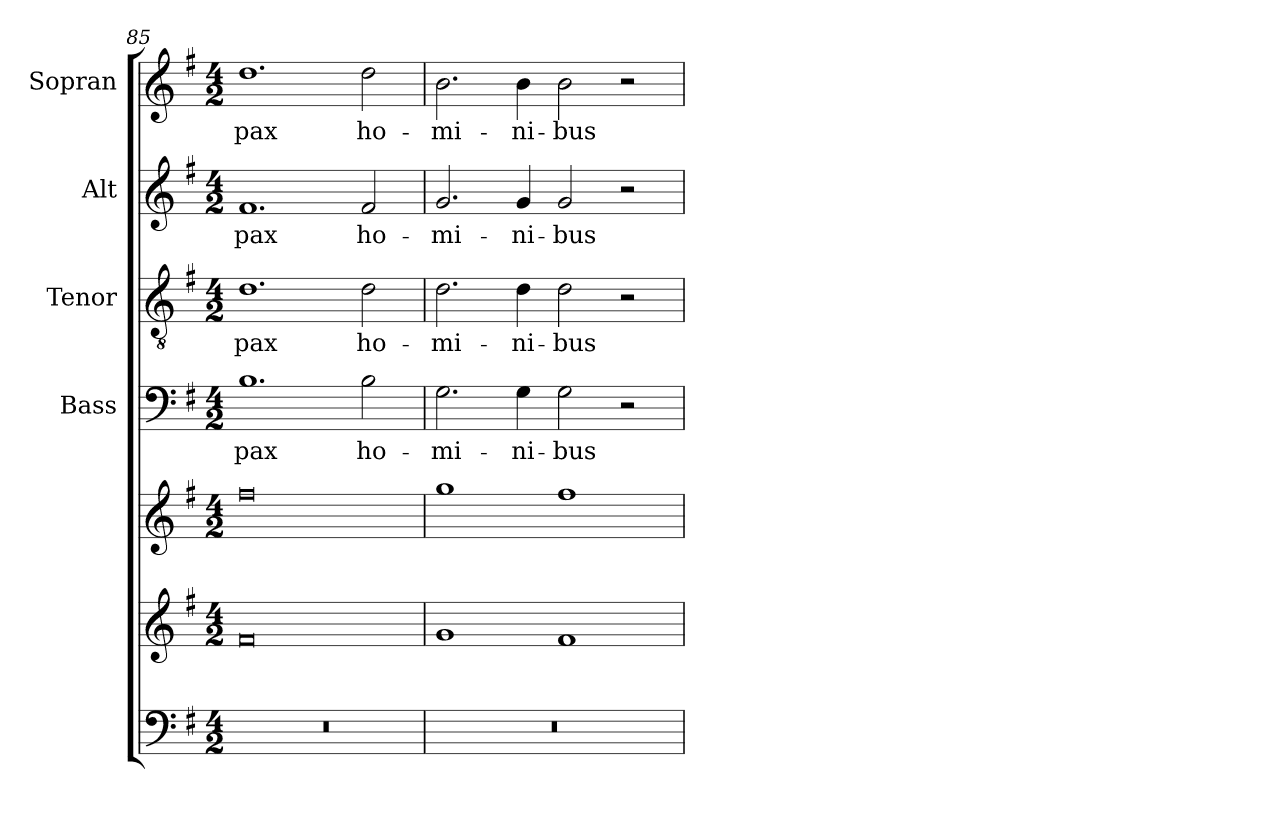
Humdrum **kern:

**kern	**kern	**kern	**kern	**text	**kern	**text	**kern	**text	**kern	**text
*part6	*part5	*part5	*part4	*part4	*part3	*part3	*part2	*part2	*part1	*part1
*staff7	*staff6	*staff5	*staff4	*staff4	*staff3	*staff3	*staff2	*staff2	*staff1	*staff1
*	*	*	*I"Bass	*	*I"Tenor	*	*I"Alt	*	*I"Sopran	*
*	*	*	*I'B.	*	*I'T.	*	*I'A.	*	*I'S.	*
!!LO:PB:g=z
*clefF4	*clefG2	*clefG2	*clefF4	*	*clefGv2	*	*clefG2	*	*clefG2	*
*k[f#]	*k[f#]	*k[f#]	*k[f#]	*	*k[f#]	*	*k[f#]	*	*k[f#]	*
*G:	*G:	*G:	*G:	*	*G:	*	*G:	*	*G:	*
*M4/2	*M4/2	*M4/2	*M4/2	*	*M4/2	*	*M4/2	*	*M4/2	*
=85	=85	=85	=85	=85	=85	=85	=85	=85	=85	=85
!	!	!	!	!LO:LY:b	!	!LO:LY:b	!	!LO:LY:b	!	!LO:LY:b
0r	0f#	0ff#	1.B	pax	1.d	pax	1.f#	pax	1.dd	pax
!	!	!	!	!LO:LY:b	!	!LO:LY:b	!	!LO:LY:b	!	!LO:LY:b
.	.	.	2B\	ho-	2d\	ho-	2f#/	ho-	2dd\	ho-
=86	=86	=86	=86	=86	=86	=86	=86	=86	=86	=86
!	!	!	!	!LO:LY:b	!	!LO:LY:b	!	!LO:LY:b	!	!LO:LY:b
0r	1g	1gg	2.G\	-mi-	2.d\	-mi-	2.g/	-mi-	2.b\	-mi-
!	!	!	!	!LO:LY:b	!	!LO:LY:b	!	!LO:LY:b	!	!LO:LY:b
.	.	.	4G\	-ni-	4d\	-ni-	4g/	-ni-	4b\	-ni-
!	!	!	!	!LO:LY:b	!	!LO:LY:b	!	!LO:LY:b	!	!LO:LY:b
.	1f#	1ff#	2G\	-bus	2d\	-bus	2g/	-bus	2b\	-bus
.	.	.	2r	.	2r	.	2r	.	2r	.
=	=	=	=	=	=	=	=	=	=	=
*-	*-	*-	*-	*-	*-	*-	*-	*-	*-	*-
